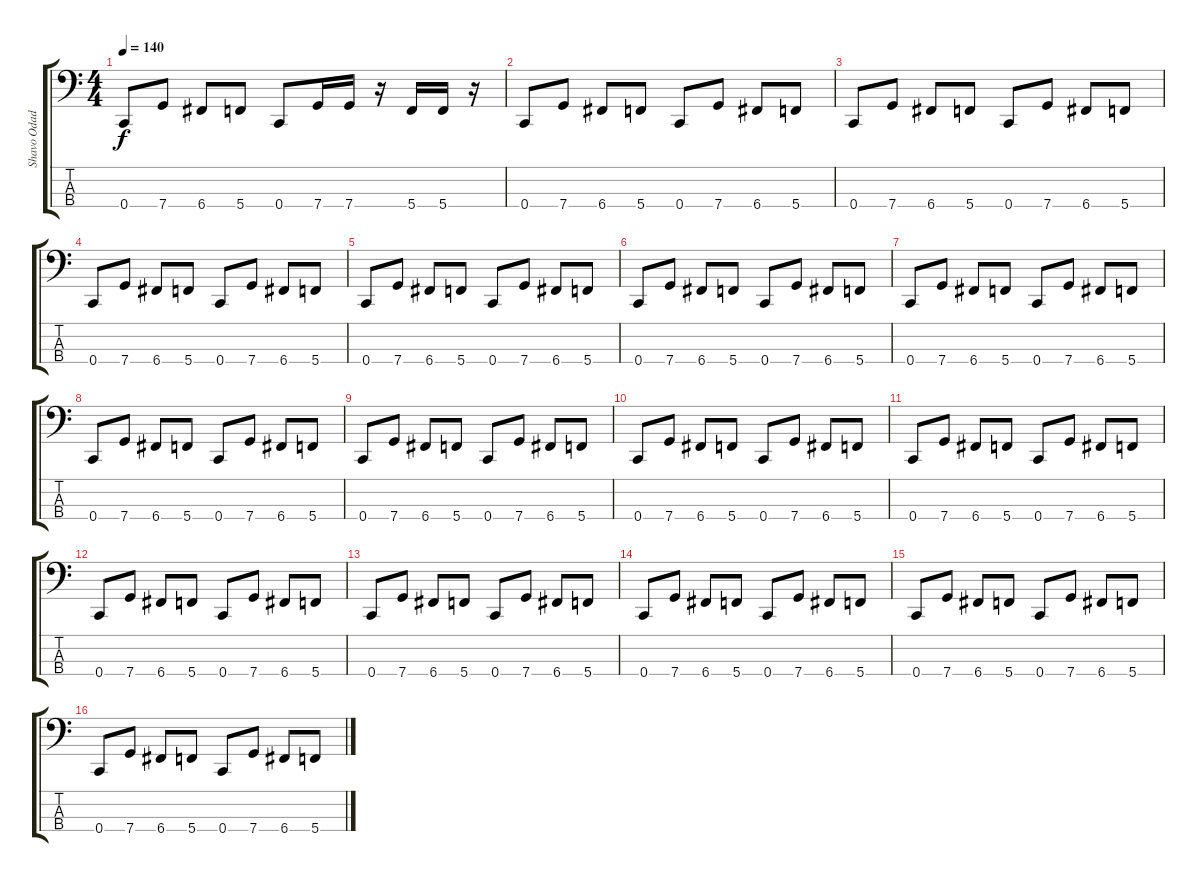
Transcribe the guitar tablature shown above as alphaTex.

\track ("Shavo Odadjian" "Shavo Odad") {instrument electricbasspick}
\staff {score tabs}
\tuning (F2 C2 G1 C1) {hide}
\ts (4 4)
\tempo 140
\clef f4
\ks c
0.4.8{dy f} 7.4.8 6.4.8 5.4.8 0.4.8 7.4.16 7.4.16 r.16 5.4.16 5.4.16 r.16 |
0.4.8 7.4.8 6.4.8 5.4.8 0.4.8 7.4.8 6.4.8 5.4.8 |
0.4.8 7.4.8 6.4.8 5.4.8 0.4.8 7.4.8 6.4.8 5.4.8 |
0.4.8 7.4.8 6.4.8 5.4.8 0.4.8 7.4.8 6.4.8 5.4.8 |
0.4.8 7.4.8 6.4.8 5.4.8 0.4.8 7.4.8 6.4.8 5.4.8 |
0.4.8 7.4.8 6.4.8 5.4.8 0.4.8 7.4.8 6.4.8 5.4.8 |
0.4.8 7.4.8 6.4.8 5.4.8 0.4.8 7.4.8 6.4.8 5.4.8 |
0.4.8 7.4.8 6.4.8 5.4.8 0.4.8 7.4.8 6.4.8 5.4.8 |
0.4.8 7.4.8 6.4.8 5.4.8 0.4.8 7.4.8 6.4.8 5.4.8 |
0.4.8 7.4.8 6.4.8 5.4.8 0.4.8 7.4.8 6.4.8 5.4.8 |
0.4.8 7.4.8 6.4.8 5.4.8 0.4.8 7.4.8 6.4.8 5.4.8 |
0.4.8 7.4.8 6.4.8 5.4.8 0.4.8 7.4.8 6.4.8 5.4.8 |
0.4.8 7.4.8 6.4.8 5.4.8 0.4.8 7.4.8 6.4.8 5.4.8 |
0.4.8 7.4.8 6.4.8 5.4.8 0.4.8 7.4.8 6.4.8 5.4.8 |
0.4.8 7.4.8 6.4.8 5.4.8 0.4.8 7.4.8 6.4.8 5.4.8 |
0.4.8 7.4.8 6.4.8 5.4.8 0.4.8 7.4.8 6.4.8 5.4.8
